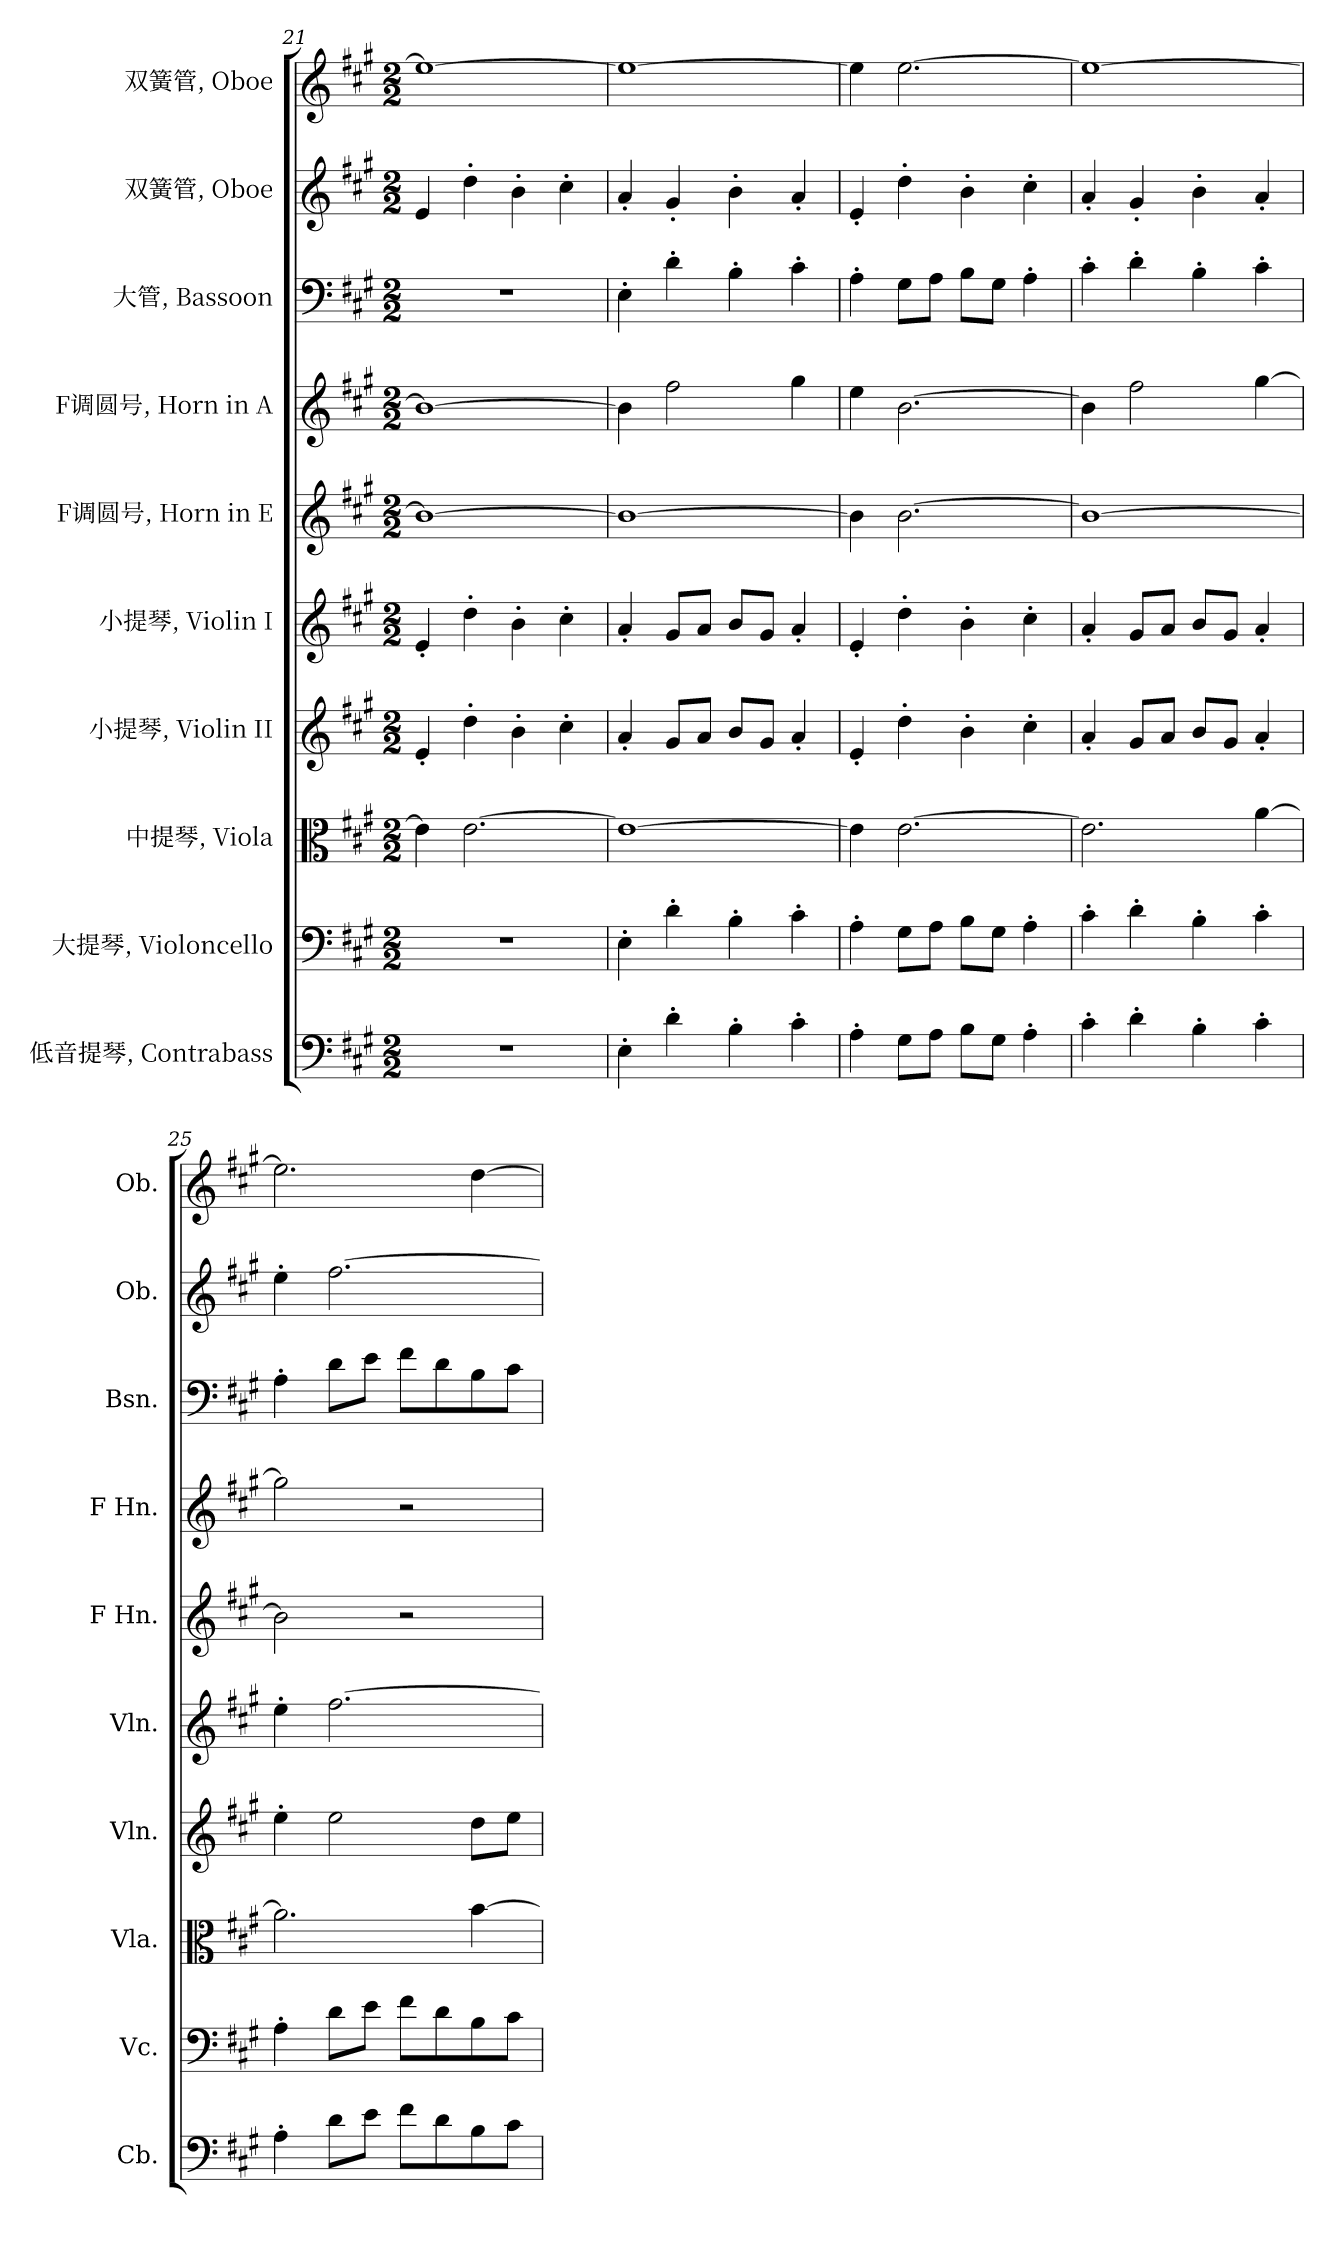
**kern	**kern	**kern	**kern	**kern	**kern	**kern	**kern	**kern	**kern
*part10	*part9	*part8	*part7	*part6	*part5	*part4	*part3	*part2	*part1
*staff10	*staff9	*staff8	*staff7	*staff6	*staff5	*staff4	*staff3	*staff2	*staff1
*I"低音提琴, Contrabass	*I"大提琴, Violoncello	*I"中提琴, Viola	*I"小提琴, Violin II	*I"小提琴, Violin I	*I"F调圆号, Horn in E	*I"F调圆号, Horn in A	*I"大管, Bassoon	*I"双簧管, Oboe	*I"双簧管, Oboe
*I'Cb.	*I'Vc.	*I'Vla.	*I'Vln.	*I'Vln.	*I'F Hn.	*I'F Hn.	*I'Bsn.	*I'Ob.	*I'Ob.
*clefF4	*clefF4	*clefC3	*clefG2	*clefG2	*clefG2	*clefG2	*clefF4	*clefG2	*clefG2
*ITrd7c12	*	*	*	*	*ITrd4c7	*ITrd4c7	*	*	*
*k[f#c#g#]	*k[f#c#g#]	*k[f#c#g#]	*k[f#c#g#]	*k[f#c#g#]	*k[f#c#]	*k[f#c#]	*k[f#c#g#]	*k[f#c#g#]	*k[f#c#g#]
*M2/2	*M2/2	*M2/2	*M2/2	*M2/2	*M2/2	*M2/2	*M2/2	*M2/2	*M2/2
=21	=21	=21	=21	=21	=21	=21	=21	=21	=21
1r	1r	4e\]	4e'/	4e'/	1e_	1e_	1r	4e/	1ee_
.	.	[2.e\	4dd'\	4dd'\	.	.	.	4dd'\	.
.	.	.	4b'\	4b'\	.	.	.	4b'\	.
.	.	.	4cc#'\	4cc#'\	.	.	.	4cc#'\	.
=22	=22	=22	=22	=22	=22	=22	=22	=22	=22
4EE'\	4E'\	1e_	4a'/	4a'/	1e_	4e\]	4E'\	4a'/	1ee_
4D'\	4d'\	.	8g#/L	8g#/L	.	2b\	4d'\	4g#'/	.
.	.	.	8a/J	8a/J	.	.	.	.	.
4BB'\	4B'\	.	8b/L	8b/L	.	.	4B'\	4b'\	.
.	.	.	8g#/J	8g#/J	.	.	.	.	.
4C#'\	4c#'\	.	4a'/	4a'/	.	4cc#\	4c#'\	4a'/	.
=23	=23	=23	=23	=23	=23	=23	=23	=23	=23
4AA'\	4A'\	4e\]	4e'/	4e'/	4e\]	4a\	4A'\	4e'/	4ee\]
8GG#\L	8G#\L	[2.e\	4dd'\	4dd'\	[2.e\	[2.e\	8G#\L	4dd'\	[2.ee\
8AA\J	8A\J	.	.	.	.	.	8A\J	.	.
8BB\L	8B\L	.	4b'\	4b'\	.	.	8B\L	4b'\	.
8GG#\J	8G#\J	.	.	.	.	.	8G#\J	.	.
4AA'\	4A'\	.	4cc#'\	4cc#'\	.	.	4A'\	4cc#'\	.
=24	=24	=24	=24	=24	=24	=24	=24	=24	=24
4C#'\	4c#'\	2.e\]	4a'/	4a'/	1e_	4e\]	4c#'\	4a'/	1ee_
4D'\	4d'\	.	8g#/L	8g#/L	.	2b\	4d'\	4g#'/	.
.	.	.	8a/J	8a/J	.	.	.	.	.
4BB'\	4B'\	.	8b/L	8b/L	.	.	4B'\	4b'\	.
.	.	.	8g#/J	8g#/J	.	.	.	.	.
4C#'\	4c#'\	[4a\	4a'/	4a'/	.	[4cc#\	4c#'\	4a'/	.
=25	=25	=25	=25	=25	=25	=25	=25	=25	=25
4AA'\	4A'\	2.a\]	4ee'\	4ee'\	2e\]	2cc#\]	4A'\	4ee'\	2.ee\]
8D\L	8d\L	.	2ee\	[2.ff#\	.	.	8d\L	[2.ff#\	.
8E\J	8e\J	.	.	.	.	.	8e\J	.	.
8F#\L	8f#\L	.	.	.	2r	2r	8f#\L	.	.
8D\	8d\	.	.	.	.	.	8d\	.	.
8BB\	8B\	[4b\	8dd\L	.	.	.	8B\	.	[4dd\
8C#\J	8c#\J	.	8ee\J	.	.	.	8c#\J	.	.
=	=	=	=	=	=	=	=	=	=
*-	*-	*-	*-	*-	*-	*-	*-	*-	*-
